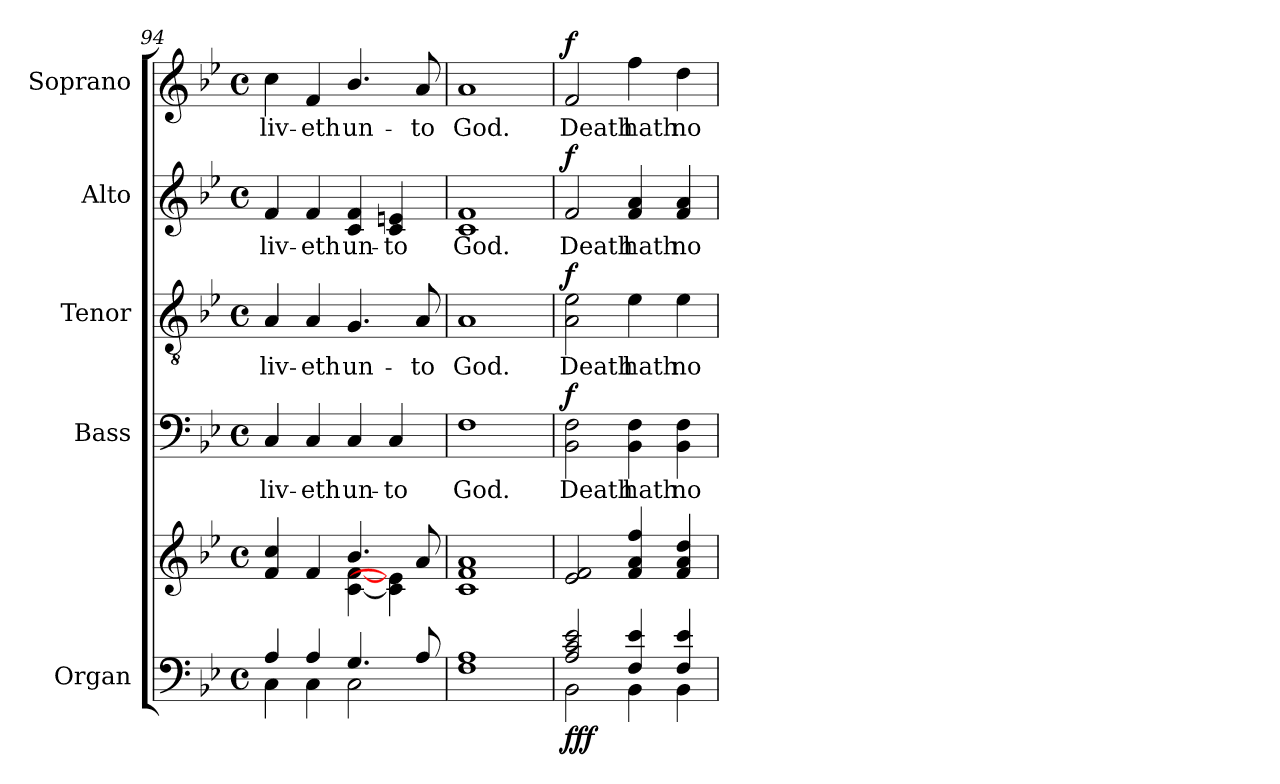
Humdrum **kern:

**kern	**kern	**dynam	**kern	**text	**dynam	**kern	**text	**dynam	**kern	**text	**dynam	**kern	**text	**dynam
*part5	*part5	*part5	*part4	*part4	*part4	*part3	*part3	*part3	*part2	*part2	*part2	*part1	*part1	*part1
*staff6	*staff5	*staff5/6	*staff4	*staff4	*staff4	*staff3	*staff3	*staff3	*staff2	*staff2	*staff2	*staff1	*staff1	*staff1
*I"Organ	*	*	*I"Bass	*	*	*I"Tenor	*	*	*I"Alto	*	*	*I"Soprano	*	*
*	*	*	*I'B	*	*	*I'T	*	*	*I'A	*	*	*I'S	*	*
*clefF4	*clefG2	*	*clefF4	*	*	*clefGv2	*	*	*clefG2	*	*	*clefG2	*	*
*k[b-e-]	*k[b-e-]	*	*k[b-e-]	*	*	*k[b-e-]	*	*	*k[b-e-]	*	*	*k[b-e-]	*	*
*B-:	*B-:	*	*B-:	*	*	*B-:	*	*	*B-:	*	*	*B-:	*	*
*M4/4	*M4/4	*	*M4/4	*	*	*M4/4	*	*	*M4/4	*	*	*M4/4	*	*
*met(c)	*met(c)	*	*met(c)	*	*	*met(c)	*	*	*met(c)	*	*	*met(c)	*	*
=94	=94	=94	=94	=94	=94	=94	=94	=94	=94	=94	=94	=94	=94	=94
*^	*^	*	*	*	*	*	*	*	*	*	*	*	*	*
!	!	!	!	!	!	!LO:LY:b	!	!	!LO:LY:b	!	!	!LO:LY:b	!	!	!LO:LY:b	!
4A/	4C\	4f 4cc	2ryy	.	4C	liv-	.	4A	liv-	.	4f	liv-	.	4cc	liv-	.
!	!	!	!	!	!	!LO:LY:b	!	!	!LO:LY:b	!	!	!LO:LY:b	!	!	!LO:LY:b	!
4A/	4C\	4f	.	.	4C	-eth	.	4A	-eth	.	4f	-eth	.	4f	-eth	.
!	!	!	!	!	!	!LO:LY:b	!	!	!LO:LY:b	!	!	!LO:LY:b	!	!	!LO:LY:b	!
4.G/	2C\	4.b-/	[4c\ [4f\	.	4C/	un-	.	4.G/	un-	.	4c/ 4f/	un-	.	4.b-/	un-	.
!	!	!	!	!	!	!LO:LY:b	!	!	!	!	!	!LO:LY:b	!	!	!	!
.	.	.	4c\] 4e\]	.	4C	-to	.	.	.	.	4c 4en	-to	.	.	.	.
!	!	!	!	!	!	!	!	!	!LO:LY:b	!	!	!	!	!	!LO:LY:b	!
8A/	.	8a	.	.	.	.	.	8A	-to	.	.	.	.	8a	-to	.
=95	=95	=95	=95	=95	=95	=95	=95	=95	=95	=95	=95	=95	=95	=95	=95	=95
!	!	!	!	!	!	!LO:LY:b	!	!	!LO:LY:b	!	!	!LO:LY:b	!	!	!LO:LY:b	!
1A/	1F\	1c 1f 1a	1ryy	.	1F	God.	.	1A	God.	.	1c 1f	God.	.	1a	God.	.
=96	=96	=96	=96	=96	=96	=96	=96	=96	=96	=96	=96	=96	=96	=96	=96	=96
!	!	!	!	!LO:DY:b=2	!	!LO:LY:b	!	!	!LO:LY:b	!	!	!LO:LY:b	!	!	!LO:LY:b	!
!	!	!	!	!LO:DY:n=1:b=2	!	!	!	!	!	!	!	!	!	!	!	!
!	!	!	!	!LO:DY:n=2:b	!	!	!LO:DY:b	!	!	!LO:DY:b	!	!	!LO:DY:b	!	!	!LO:DY:b
2A/ 2c/ 2e-/	2BB-\	2e- 2f	1ryy	f f f	2BB- 2F	Death	f	2A 2e-	Death	f	2f	Death	f	2f	Death	f
!	!	!	!	!	!	!LO:LY:b	!	!	!LO:LY:b	!	!	!LO:LY:b	!	!	!LO:LY:b	!
4F/ 4e-/	4BB-\	4f 4a 4ff	.	.	4BB- 4F	hath	.	4e-	hath	.	4f 4a	hath	.	4ff	hath	.
!	!	!	!	!	!	!LO:LY:b	!	!	!LO:LY:b	!	!	!LO:LY:b	!	!	!LO:LY:b	!
4F/ 4e-/	4BB-\	4f 4a 4dd	.	.	4BB- 4F	no	.	4e-	no	.	4f 4a	no	.	4dd	no	.
*v	*v	*	*	*	*	*	*	*	*	*	*	*	*	*	*	*
*	*v	*v	*	*	*	*	*	*	*	*	*	*	*	*	*
=	=	=	=	=	=	=	=	=	=	=	=	=	=	=
*-	*-	*-	*-	*-	*-	*-	*-	*-	*-	*-	*-	*-	*-	*-
